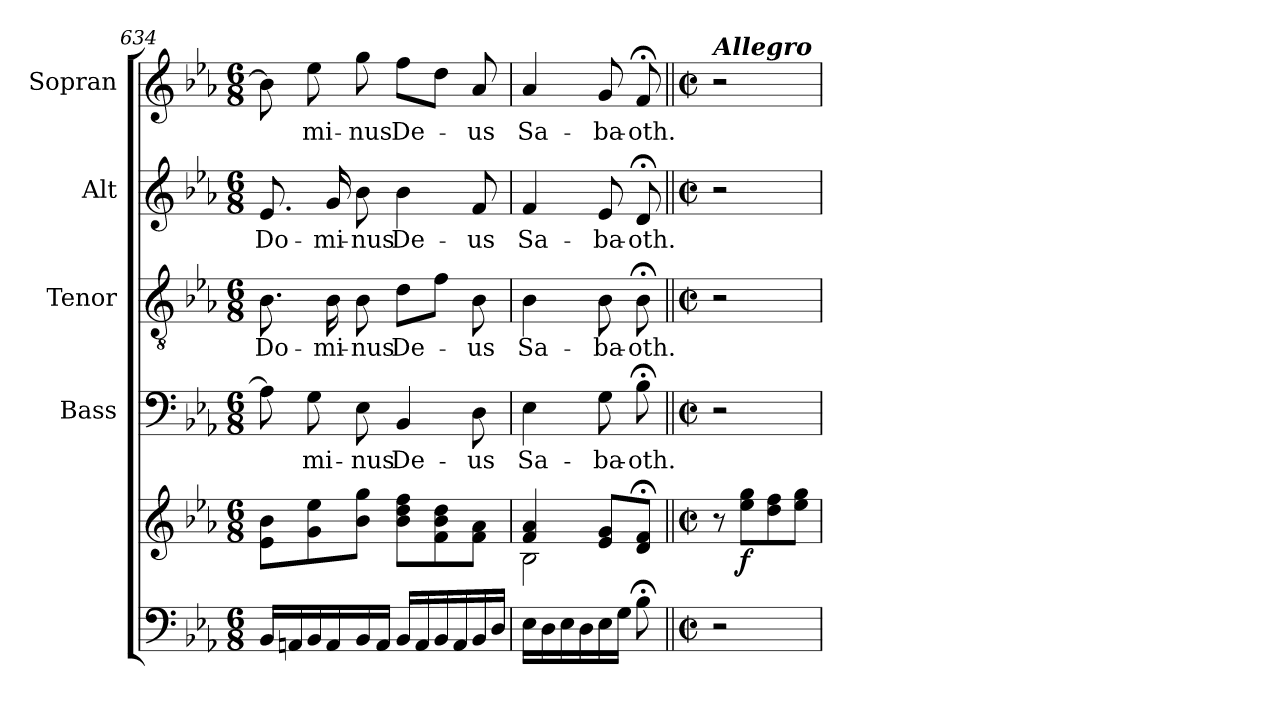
**kern	**kern	**dynam	**kern	**text	**kern	**text	**kern	**text	**kern	**text
*part5	*part5	*part5	*part4	*part4	*part3	*part3	*part2	*part2	*part1	*part1
*staff6	*staff5	*staff5/6	*staff4	*staff4	*staff3	*staff3	*staff2	*staff2	*staff1	*staff1
*	*	*	*I"Bass	*	*I"Tenor	*	*I"Alt	*	*I"Sopran	*
*	*	*	*I'B.	*	*I'T.	*	*I'A.	*	*I'S.	*
*clefF4	*clefG2	*	*clefF4	*	*clefGv2	*	*clefG2	*	*clefG2	*
*k[b-e-a-]	*k[b-e-a-]	*	*k[b-e-a-]	*	*k[b-e-a-]	*	*k[b-e-a-]	*	*k[b-e-a-]	*
*E-:	*E-:	*	*E-:	*	*E-:	*	*E-:	*	*E-:	*
*M6/8	*M6/8	*	*M6/8	*	*M6/8	*	*M6/8	*	*M6/8	*
=634	=634	=634	=634	=634	=634	=634	=634	=634	=634	=634
!	!	!	!	!	!	!LO:LY:b	!	!LO:LY:b	!	!
16BB-/LL	8e-\ 8b-\L	.	8A-\]	.	8.B-\	Do-	8.e-/	Do-	8b-\]	.
16AAn/	.	.	.	.	.	.	.	.	.	.
!	!	!	!	!LO:LY:b	!	!	!	!	!	!LO:LY:b
16BB-/	8g\ 8ee-\	.	8G\	-mi-	.	.	.	.	8ee-\	-mi-
!	!	!	!	!	!	!LO:LY:b	!	!LO:LY:b	!	!
16AA/	.	.	.	.	16B-\	-mi-	16g/	-mi-	.	.
!	!	!	!	!LO:LY:b	!	!LO:LY:b	!	!LO:LY:b	!	!LO:LY:b
16BB-/	8b-\ 8gg\J	.	8E-\	-nus	8B-\	-nus	8b-\	-nus	8gg\	-nus
16AA/JJ	.	.	.	.	.	.	.	.	.	.
!	!	!	!	!LO:LY:b	!	!LO:LY:b	!	!LO:LY:b	!	!LO:LY:b
16BB-/LL	8b-\ 8dd\ 8ff\L	.	4BB-/	De-	8d\L	De-	4b-\	De-	8ff\L	De-
16AA/	.	.	.	.	.	.	.	.	.	.
16BB-/	8f\ 8b-\ 8dd\	.	.	.	8f\J	.	.	.	8dd\J	.
16AA/	.	.	.	.	.	.	.	.	.	.
!	!	!	!	!LO:LY:b	!	!LO:LY:b	!	!LO:LY:b	!	!LO:LY:b
16BB-/	8f\ 8a-\J	.	8D\	-us	8B-\	-us	8f/	-us	8a-/	-us
16D/JJ	.	.	.	.	.	.	.	.	.	.
=635	=635	=635	=635	=635	=635	=635	=635	=635	=635	=635
*	*^	*	*	*	*	*	*	*	*	*
!	!	!	!	!	!LO:LY:b	!	!LO:LY:b	!	!LO:LY:b	!	!LO:LY:b
16E-\LL	4f/ 4a-/	2B-\	.	4E-\	Sa-	4B-\	Sa-	4f/	Sa-	4a-/	Sa-
16D\	.	.	.	.	.	.	.	.	.	.	.
16E-\	.	.	.	.	.	.	.	.	.	.	.
16D\	.	.	.	.	.	.	.	.	.	.	.
!	!	!	!	!	!LO:LY:b	!	!LO:LY:b	!	!LO:LY:b	!	!LO:LY:b
16E-\	8e-/ 8g/L	.	.	8G\	-ba-	8B-\	-ba-	8e-/	-ba-	8g/	-ba-
16G\JJ	.	.	.	.	.	.	.	.	.	.	.
!	!	!	!	!	!LO:LY:b	!	!LO:LY:b	!	!LO:LY:b	!	!LO:LY:b
8B-;<\	8d/;< 8f/;<J	.	.	8B-;<\	-oth.	8B-;<\	-oth.	8d;</	-oth.	8f;</	-oth.
*	*v	*v	*	*	*	*	*	*	*	*	*
!!LO:PB:g=z
=636||	=636||	=636||	=636||	=636||	=636||	=636||	=636||	=636||	=636||	=636||
*M2/2	*M2/2	*	*M2/2	*	*M2/2	*	*M2/2	*	*M2/2	*
*met(c|)	*met(c|)	*	*met(c|)	*	*met(c|)	*	*met(c|)	*	*met(c|)	*
!	!	!	!	!	!	!	!	!	!LO:TX:a:Bi:t=Allegro	!
2r	8r	.	2r	.	2r	.	2r	.	2r	.
!	!	!LO:DY:b	!	!	!	!	!	!	!	!
.	8ee-\ 8gg\L	f	.	.	.	.	.	.	.	.
.	8dd\ 8ff\	.	.	.	.	.	.	.	.	.
.	8ee-\ 8gg\J	.	.	.	.	.	.	.	.	.
=	=	=	=	=	=	=	=	=	=	=
*-	*-	*-	*-	*-	*-	*-	*-	*-	*-	*-
